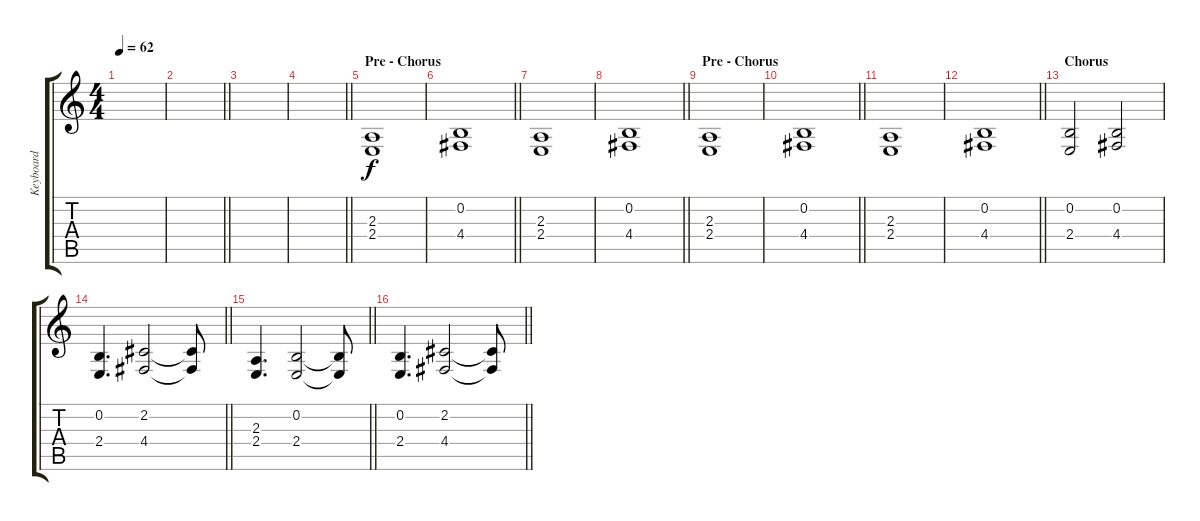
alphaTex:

\track ("Keyboard" "Keyboard") {instrument stringensemble1}
\staff {score tabs}
\tuning (E4 B3 G3 D3 A2 E2) {hide}
\ts (4 4)
\tempo 62
\clef g2
\ks c
|
\barLineRight lightlight
|
|
\barLineRight lightlight
|
\section ("" "Pre - Chorus")
(2.3 2.4).1 |
\barLineRight lightlight
(0.2 4.4).1 |
(2.3 2.4).1 |
\barLineRight lightlight
(0.2 4.4).1 |
\section ("" "Pre - Chorus")
(2.3 2.4).1 |
\barLineRight lightlight
(0.2 4.4).1 |
(2.3 2.4).1 |
\barLineRight lightlight
(0.2 4.4).1 |
\section ("" "Chorus")
(0.2 2.4).2 (0.2 4.4).2 |
\barLineRight lightlight
(0.2 2.4).4{d} (2.2 4.4).2 (2.2{t} 4.4{t}).8 |
\barLineRight lightlight
(2.3 2.4).4{d} (0.2 2.4).2 (0.2{t} 2.4{t}).8 |
\barLineRight lightlight
(0.2 2.4).4{d} (2.2 4.4).2 (2.2{t} 4.4{t}).8
